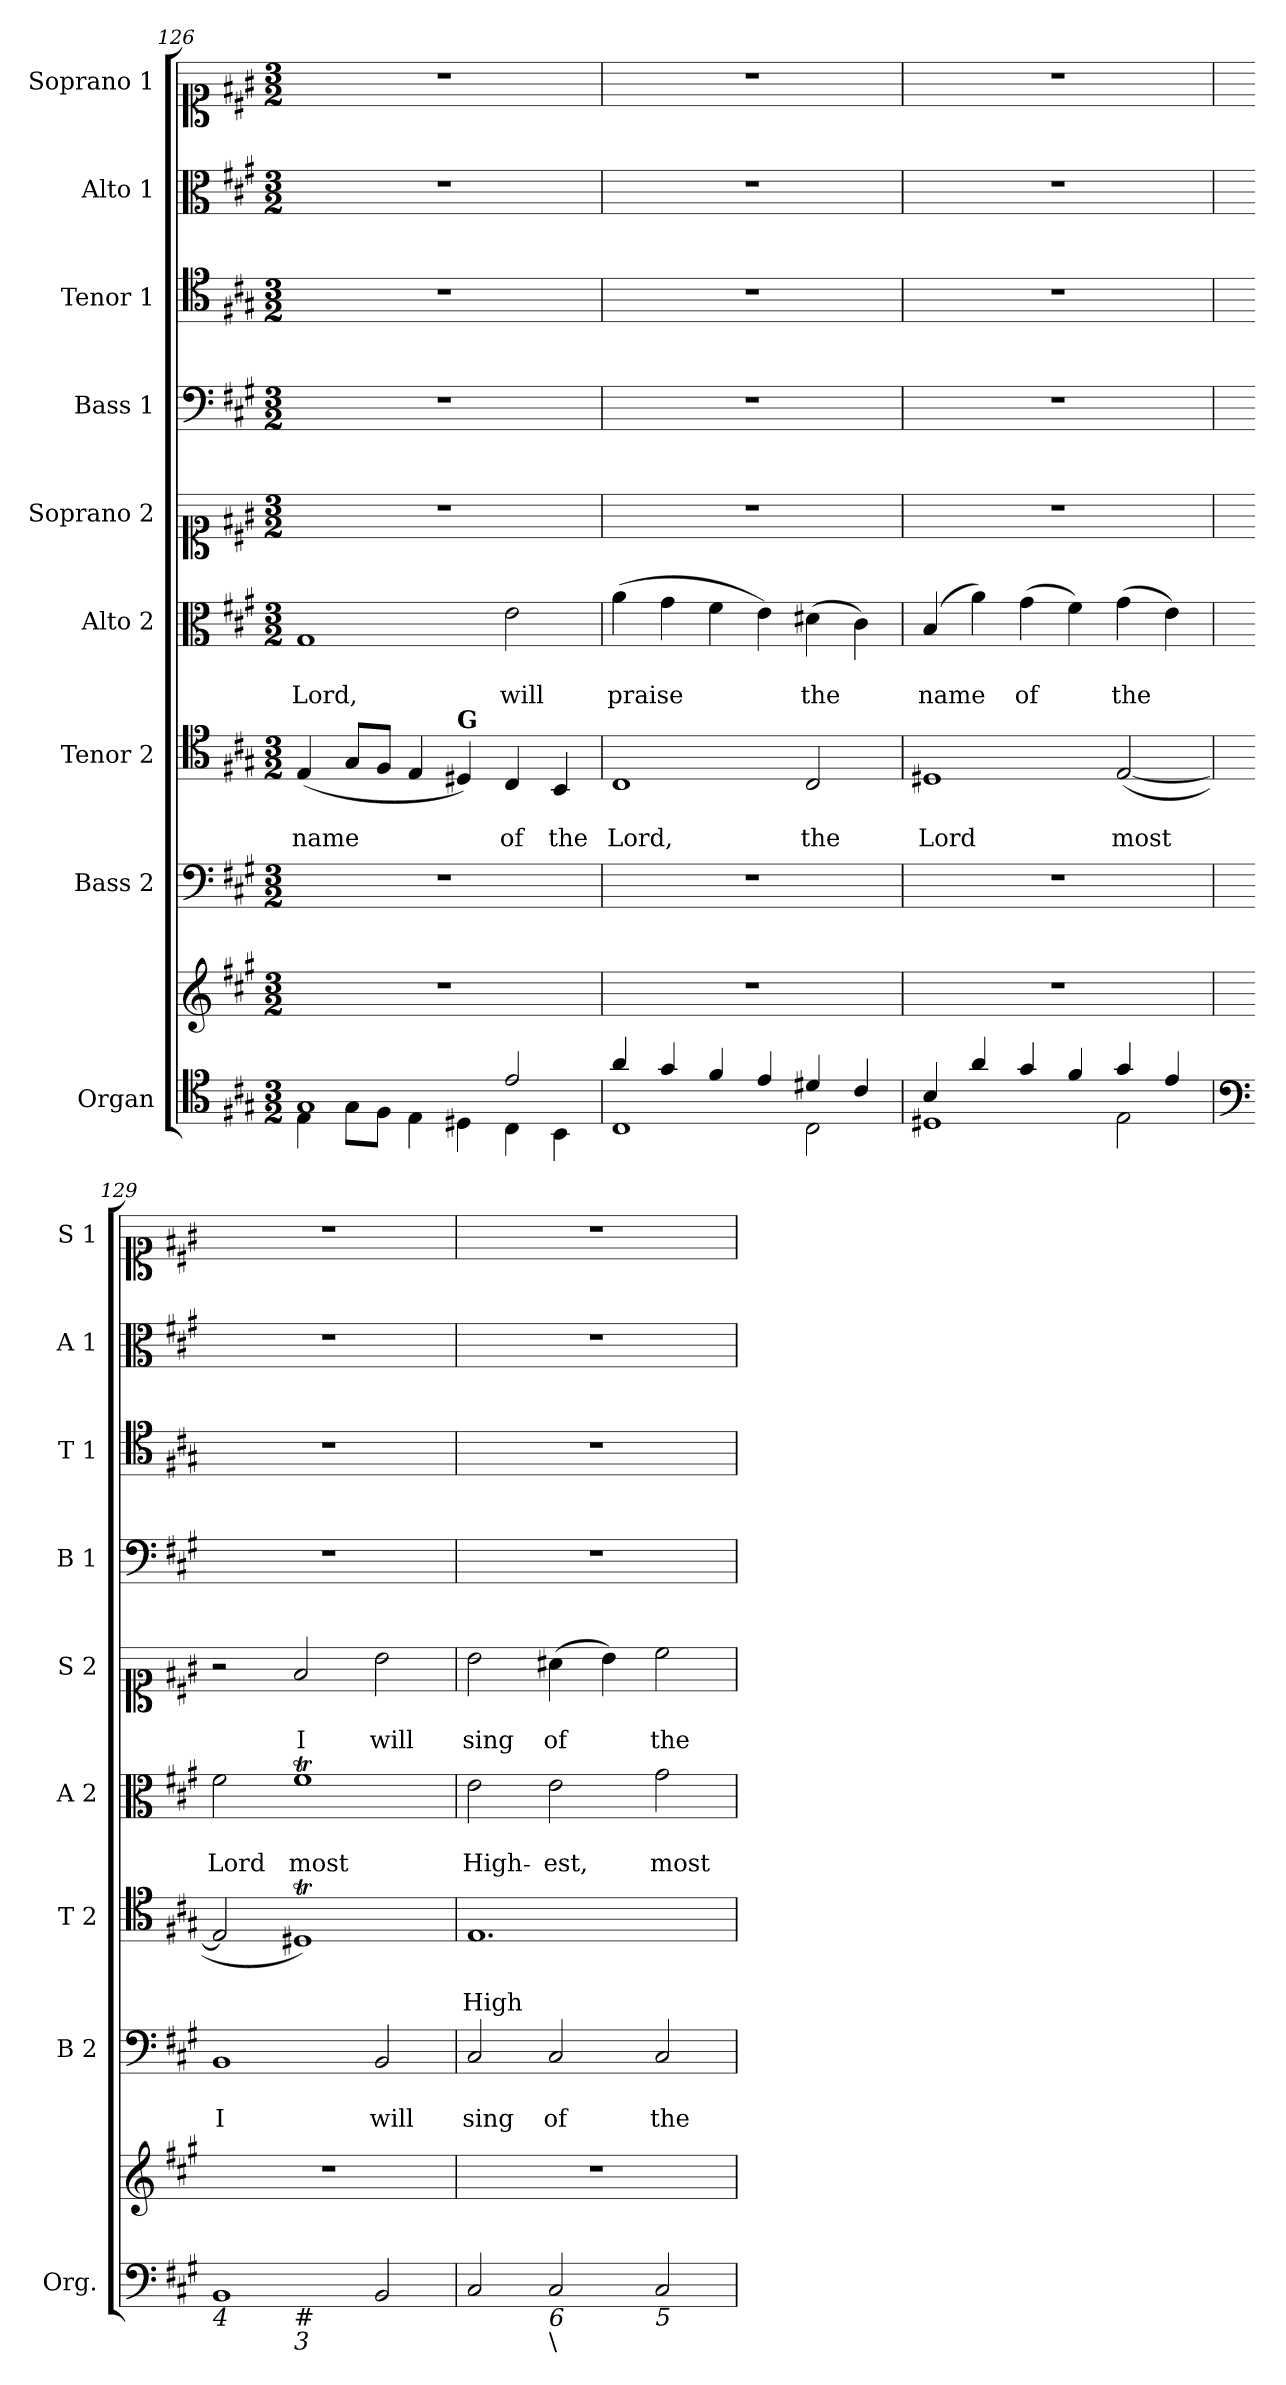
**kern	**kern	**kern	**text	**text	**kern	**text	**text	**kern	**text	**text	**kern	**text	**text	**kern	**kern	**kern	**kern
*part9	*part9	*part8	*part8	*part8	*part7	*part7	*part7	*part6	*part6	*part6	*part5	*part5	*part5	*part4	*part3	*part2	*part1
*staff10	*staff9	*staff8	*staff8	*staff8	*staff7	*staff7	*staff7	*staff6	*staff6	*staff6	*staff5	*staff5	*staff5	*staff4	*staff3	*staff2	*staff1
*I"Organ	*	*I"Bass 2	*	*	*I"Tenor 2	*	*	*I"Alto 2	*	*	*I"Soprano 2	*	*	*I"Bass 1	*I"Tenor 1	*I"Alto 1	*I"Soprano 1
*I'Org.	*	*I'B 2	*	*	*I'T 2	*	*	*I'A 2	*	*	*I'S 2	*	*	*I'B 1	*I'T 1	*I'A 1	*I'S 1
*clefC4	*clefG2	*clefF4	*	*	*clefC4	*	*	*clefC3	*	*	*clefC1	*	*	*clefF4	*clefC4	*clefC3	*clefC1
*k[f#c#g#]	*k[f#c#g#]	*k[f#c#g#]	*	*	*k[f#c#g#]	*	*	*k[f#c#g#]	*	*	*k[f#c#g#]	*	*	*k[f#c#g#]	*k[f#c#g#]	*k[f#c#g#]	*k[f#c#g#]
*A:	*A:	*A:	*	*	*A:	*	*	*A:	*	*	*A:	*	*	*A:	*A:	*A:	*A:
*M3/2	*M3/2	*M3/2	*	*	*M3/2	*	*	*M3/2	*	*	*M3/2	*	*	*M3/2	*M3/2	*M3/2	*M3/2
=126	=126	=126	=126	=126	=126	=126	=126	=126	=126	=126	=126	=126	=126	=126	=126	=126	=126
*^	*	*	*	*	*	*	*	*	*	*	*	*	*	*	*	*	*
!	!	!	!	!	!	!	!	!LO:LY:b	!	!	!LO:LY:b	!	!	!	!	!	!	!
1G#	4E\	1.r	1.r	.	.	(<4E/	.	name	1G#	.	Lord,	1.r	.	.	1.r	1.r	1.r	1.r
.	8G#\L	.	.	.	.	8G#/L	.	.	.	.	.	.	.	.	.	.	.	.
.	8F#\J	.	.	.	.	8F#/J	.	.	.	.	.	.	.	.	.	.	.	.
.	4E\	.	.	.	.	4E/	.	.	.	.	.	.	.	.	.	.	.	.
!	!	!	!	!	!	!LO:TX:a:B:t=G	!	!	!	!	!	!	!	!	!	!	!	!
.	4D#X\	.	.	.	.	4D#X/)	.	.	.	.	.	.	.	.	.	.	.	.
!	!	!	!	!	!	!	!	!LO:LY:b	!	!	!LO:LY:b	!	!	!	!	!	!	!
2e/	4C#\	.	.	.	.	4C#/	.	of	2e\	.	will	.	.	.	.	.	.	.
!	!	!	!	!	!	!	!	!LO:LY:b	!	!	!	!	!	!	!	!	!	!
.	4BB\	.	.	.	.	4BB/	.	the	.	.	.	.	.	.	.	.	.	.
!!LO:LB:g=z
=127	=127	=127	=127	=127	=127	=127	=127	=127	=127	=127	=127	=127	=127	=127	=127	=127	=127	=127
!	!	!	!	!	!	!	!	!LO:LY:b	!	!	!LO:LY:b	!	!	!	!	!	!	!
4a/	1C#	1.r	1.r	.	.	1C#	.	Lord,	(>4a\	.	praise	1.r	.	.	1.r	1.r	1.r	1.r
4g#/	.	.	.	.	.	.	.	.	4g#\	.	.	.	.	.	.	.	.	.
4f#/	.	.	.	.	.	.	.	.	4f#\	.	.	.	.	.	.	.	.	.
4e/	.	.	.	.	.	.	.	.	4e\)	.	.	.	.	.	.	.	.	.
!	!	!	!	!	!	!	!	!LO:LY:b	!	!	!LO:LY:b	!	!	!	!	!	!	!
4d#X/	2C#\	.	.	.	.	2C#/	.	the	(>4d#X\	.	the	.	.	.	.	.	.	.
4c#/	.	.	.	.	.	.	.	.	4c#\)	.	.	.	.	.	.	.	.	.
=128	=128	=128	=128	=128	=128	=128	=128	=128	=128	=128	=128	=128	=128	=128	=128	=128	=128	=128
!	!	!	!	!	!	!	!	!LO:LY:b	!	!	!LO:LY:b	!	!	!	!	!	!	!
4B/	1D#X	1.r	1.r	.	.	1D#X	.	Lord	(4B/	.	name	1.r	.	.	1.r	1.r	1.r	1.r
4a/	.	.	.	.	.	.	.	.	4a\)	.	.	.	.	.	.	.	.	.
!	!	!	!	!	!	!	!	!	!	!	!LO:LY:b	!	!	!	!	!	!	!
4g#/	.	.	.	.	.	.	.	.	(>4g#\	.	of	.	.	.	.	.	.	.
4f#/	.	.	.	.	.	.	.	.	4f#\)	.	.	.	.	.	.	.	.	.
!	!	!	!	!	!	!	!	!LO:LY:b	!	!	!LO:LY:b	!	!	!	!	!	!	!
4g#/	2E\	.	.	.	.	(<[2E/	.	most	(>4g#\	.	the	.	.	.	.	.	.	.
4e/	.	.	.	.	.	.	.	.	4e\)	.	.	.	.	.	.	.	.	.
=129	=129	=129	=129	=129	=129	=129	=129	=129	=129	=129	=129	=129	=129	=129	=129	=129	=129	=129
*clefF4	*	*	*	*	*	*	*	*	*	*	*	*	*	*	*	*	*	*
!LO:TX:b:i:t=4	!	!	!	!	!	!	!	!	!	!	!	!	!	!	!	!	!	!
!	!	!	!	!	!LO:LY:b	!	!	!	!	!	!LO:LY:b	!	!	!	!	!	!	!
1BB	2ryy	1.r	1BB	.	I	2E/]	.	.	2f#\	.	Lord	2r	.	.	1.r	1.r	1.r	1.r
!	!LO:TX:b:i:t=#	!	!	!	!	!	!	!	!	!	!	!	!	!	!	!	!	!
!	!LO:TX:b:i:t=3	!	!	!	!	!	!	!	!	!	!	!	!	!	!	!	!	!
!	!	!	!	!	!	!	!	!	!	!	!LO:LY:b	!	!	!LO:LY:b	!	!	!	!
.	1ryy	.	.	.	.	1D#Xt)	.	.	1f#T	.	most	2f#/	.	I	.	.	.	.
!	!	!	!	!	!LO:LY:b	!	!	!	!	!	!	!	!	!LO:LY:b	!	!	!	!
2BB/	.	.	2BB/	.	will	.	.	.	.	.	.	2b\	.	will	.	.	.	.
=130	=130	=130	=130	=130	=130	=130	=130	=130	=130	=130	=130	=130	=130	=130	=130	=130	=130	=130
!LO:TX:b:i:t=7	!	!	!	!	!	!	!	!	!	!	!	!	!	!	!	!	!	!
!	!	!	!	!	!LO:LY:b	!	!	!LO:LY:b	!	!	!LO:LY:b	!	!	!LO:LY:b	!	!	!	!
*v	*v	*	*	*	*	*	*	*	*	*	*	*	*	*	*	*	*	*
2C#/	1.r	2C#/	.	sing	1.E	.	High-	2e\	.	High-	2b\	.	sing	1.r	1.r	1.r	1.r
!LO:TX:b:i:t=6	!	!	!	!	!	!	!	!	!	!	!	!	!	!	!	!	!
!LO:TX:b:t=\	!	!	!	!	!	!	!	!	!	!	!	!	!	!	!	!	!
!	!	!	!	!LO:LY:b	!	!	!	!	!	!LO:LY:b	!	!	!LO:LY:b	!	!	!	!
2C#/	.	2C#/	.	of	.	.	.	2e\	.	-est,	(>4a#X\	.	of	.	.	.	.
.	.	.	.	.	.	.	.	.	.	.	4b\)	.	.	.	.	.	.
!LO:TX:b:i:t=5	!	!	!	!	!	!	!	!	!	!	!	!	!	!	!	!	!
!	!	!	!	!LO:LY:b	!	!	!	!	!	!LO:LY:b	!	!	!LO:LY:b	!	!	!	!
2C#/	.	2C#/	.	the	.	.	.	2g#\	.	most	2cc#\	.	the	.	.	.	.
=	=	=	=	=	=	=	=	=	=	=	=	=	=	=	=	=	=
*-	*-	*-	*-	*-	*-	*-	*-	*-	*-	*-	*-	*-	*-	*-	*-	*-	*-
